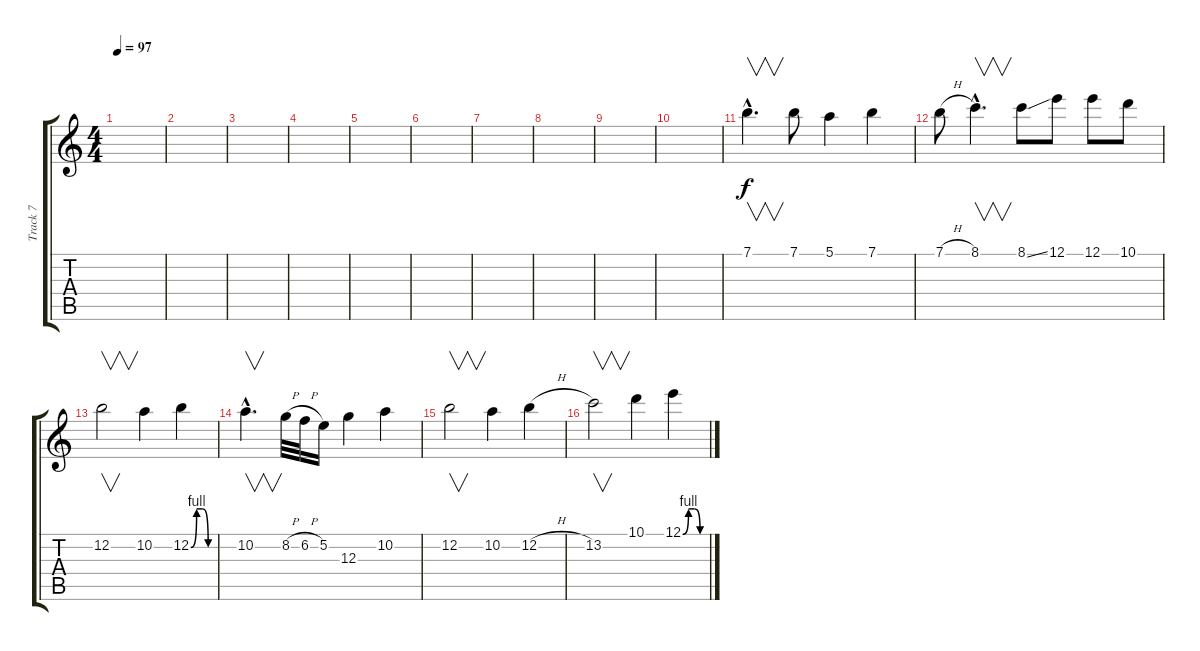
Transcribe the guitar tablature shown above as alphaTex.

\track ("Track 7" "Track 7") {instrument distortionguitar}
\staff {score tabs}
\tuning (E4 B3 G3 D3 A2 E2) {hide}
\ts (4 4)
\tempo 97
\clef g2
\ks c
|
|
|
|
|
|
|
|
|
|
7.1{hac}.4{v d} 7.1.8 5.1.4 7.1.4 |
7.1{h}.8 8.1{hac}.4{v d} 8.1{ss}.8 12.1.8 12.1.8 10.1.8 |
12.2.2{v} 10.2.4 12.2{be (custom 0 0 15 4 30 4 45 0 60 0)}.4 |
10.2{hac}.4{v d} 8.2{h}.32 6.2{h}.32 5.2.16 12.3.4 10.2.4 |
12.2.2{v} 10.2.4 12.2{h}.4 |
13.2.2{v} 10.1.4 12.1{be (custom 0 0 15 4 30 4 45 0 60 0)}.4
